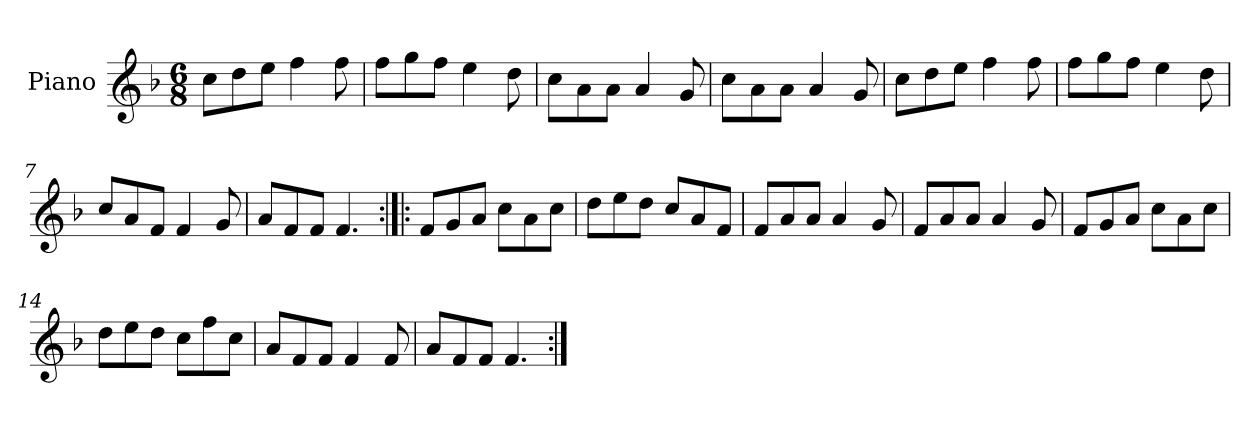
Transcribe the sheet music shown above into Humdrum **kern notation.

**kern
*part1
*staff1
*I"Piano
*I'Pno.
*clefG2
*k[b-]
*M6/8
=1
8cc\L
8dd\
8ee\J
4ff\
8ff\
=2
8ff\L
8gg\
8ff\J
4ee\
8dd\
=3
8cc\L
8a\
8a\J
4a/
8g/
=4
8cc\L
8a\
8a\J
4a/
8g/
=5
8cc\L
8dd\
8ee\J
4ff\
8ff\
=6
8ff\L
8gg\
8ff\J
4ee\
8dd\
=7
8cc/L
8a/
8f/J
4f/
8g/
=8
8a/L
8f/
8f/J
4.f/
=9:|!|:
8f/L
8g/
8a/J
8cc\L
8a\
8cc\J
=10
8dd\L
8ee\
8dd\J
8cc/L
8a/
8f/J
=11
8f/L
8a/
8a/J
4a/
8g/
=12
8f/L
8a/
8a/J
4a/
8g/
=13
8f/L
8g/
8a/J
8cc\L
8a\
8cc\J
=14
8dd\L
8ee\
8dd\J
8cc\L
8ff\
8cc\J
=15
8a/L
8f/
8f/J
4f/
8f/
=16
8a/L
8f/
8f/J
4.f/
=:|!
*-
